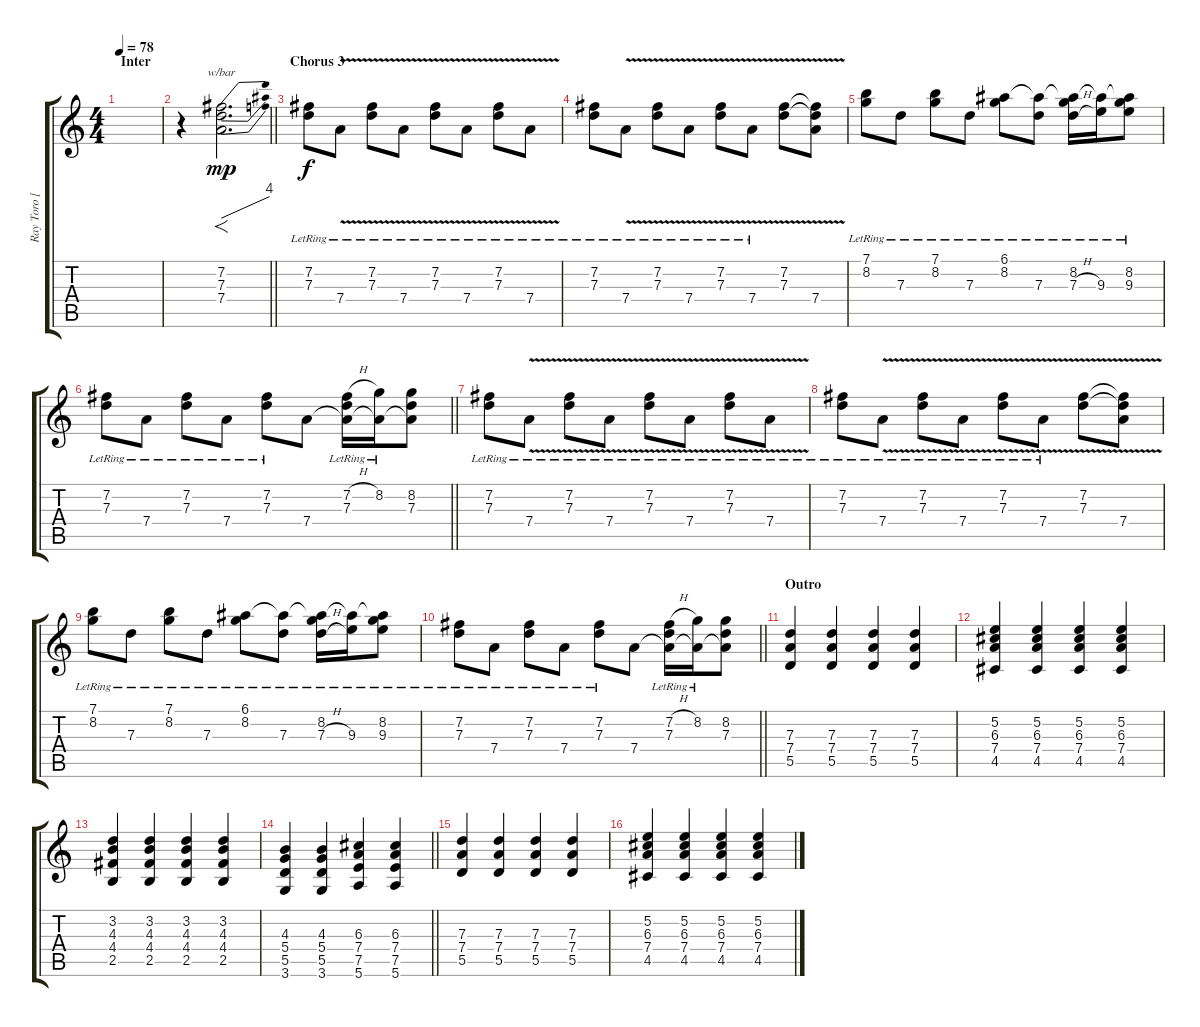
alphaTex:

\track ("Ray Toro [Guitar]" "Ray Toro [") {instrument distortionguitar}
\staff {score tabs}
\tuning (E4 B3 G3 D3 A2 E2) {hide}
\ts (4 4)
\section ("" "Inter")
\tempo 78
\clef g2
\ks c
|
\barLineRight lightlight
r.4 (7.2 7.3 7.4).2{f d tbe (dive default 0 0 60 16) dy mp} |
\section ("" "Chorus 3")
(7.2{lr} 7.3{lr}).8{dy f volume 11 balance 1 instrument distortionguitar} 7.4{v lr}.8 (7.2{lr} 7.3{v lr}).8 7.4{v lr}.8 (7.2{lr} 7.3{v lr}).8 7.4{v lr}.8 (7.2{lr} 7.3{v lr}).8 7.4{v lr}.8 |
(7.2{lr} 7.3{lr}).8 7.4{v lr}.8 (7.2{lr} 7.3{v lr}).8 7.4{v lr}.8 (7.2{lr} 7.3{v lr}).8 7.4{v lr}.8 (7.2 7.3{v}).8 (7.2{t} 7.3{t} 7.4{v}).8 |
(7.1{lr} 8.2{lr}).8 7.3{lr}.8 (7.1{lr} 8.2{lr}).8 7.3{lr}.8 (6.1 8.2{lr}).8 (6.1{t} 7.3{lr}).8 (6.1{t} 8.2{lr} 7.3{h lr}).16 (6.1{t} 9.3{lr}).16 (6.1{t} 8.2{lr} 9.3{lr}).8 |
\barLineRight lightlight
(7.2{lr} 7.3{lr}).8 7.4{lr}.8 (7.2{lr} 7.3{lr}).8 7.4{lr}.8 (7.2{lr} 7.3{lr}).8 7.4.8 (7.2{h lr} 7.3{lr} 7.4{t}).16 (8.2{lr} 7.4{t}).16 (8.2 7.3 7.4{t}).8 |
(7.2{lr} 7.3{lr}).8 7.4{v lr}.8 (7.2{lr} 7.3{v lr}).8 7.4{v lr}.8 (7.2{lr} 7.3{v lr}).8 7.4{v lr}.8 (7.2{lr} 7.3{v lr}).8 7.4{v lr}.8 |
(7.2{lr} 7.3{lr}).8 7.4{v lr}.8 (7.2{lr} 7.3{v lr}).8 7.4{v lr}.8 (7.2{lr} 7.3{v lr}).8 7.4{v lr}.8 (7.2 7.3{v}).8 (7.2{t} 7.3{t} 7.4{v}).8 |
(7.1{lr} 8.2{lr}).8 7.3{lr}.8 (7.1{lr} 8.2{lr}).8 7.3{lr}.8 (6.1 8.2{lr}).8 (6.1{t} 7.3{lr}).8 (6.1{t} 8.2{lr} 7.3{h lr}).16 (6.1{t} 9.3{lr}).16 (6.1{t} 8.2{lr} 9.3{lr}).8 |
\barLineRight lightlight
(7.2{lr} 7.3{lr}).8 7.4{lr}.8 (7.2{lr} 7.3{lr}).8 7.4{lr}.8 (7.2{lr} 7.3{lr}).8 7.4.8 (7.2{h lr} 7.3{lr} 7.4{t}).16 (8.2{lr} 7.4{t}).16 (8.2 7.3 7.4{t}).8 |
\section ("" "Outro")
(7.3 7.4 5.5).4{instrument overdrivenguitar} (7.3 7.4 5.5).4 (7.3 7.4 5.5).4 (7.3 7.4 5.5).4 |
(5.2 6.3 7.4 4.5).4 (5.2 6.3 7.4 4.5).4 (5.2 6.3 7.4 4.5).4 (5.2 6.3 7.4 4.5).4 |
(3.2 4.3 4.4 2.5).4 (3.2 4.3 4.4 2.5).4 (3.2 4.3 4.4 2.5).4 (3.2 4.3 4.4 2.5).4 |
\barLineRight lightlight
(4.3 5.4 5.5 3.6).4 (4.3 5.4 5.5 3.6).4 (6.3 7.4 7.5 5.6).4 (6.3 7.4 7.5 5.6).4 |
(7.3 7.4 5.5).4 (7.3 7.4 5.5).4 (7.3 7.4 5.5).4 (7.3 7.4 5.5).4 |
(5.2 6.3 7.4 4.5).4 (5.2 6.3 7.4 4.5).4 (5.2 6.3 7.4 4.5).4 (5.2 6.3 7.4 4.5).4
